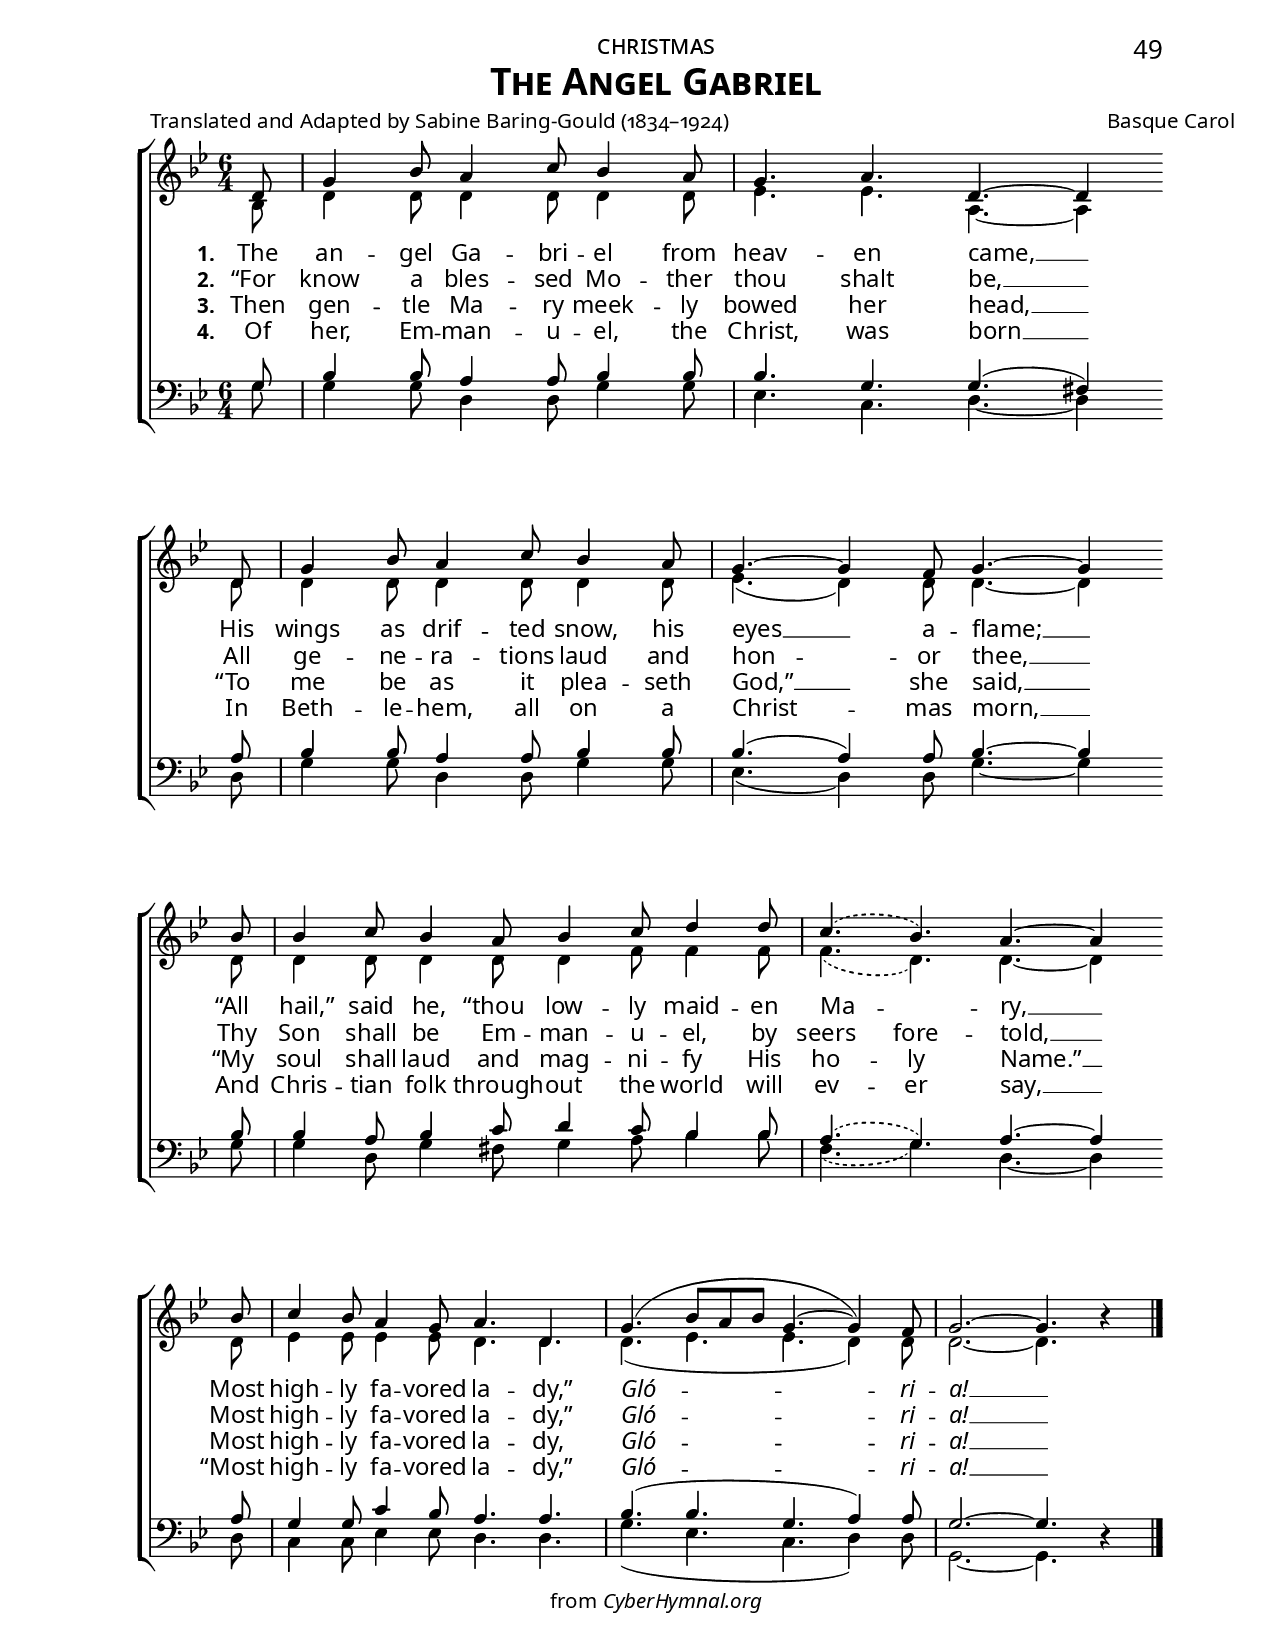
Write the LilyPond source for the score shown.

\version "2.14.2"
\include "util.ly"
\header {
  title = \markup{\override #'(font-name . "Garamond Premier Pro Semibold"){ \abs-fontsize #18 \smallCapsOldStyle"The Angel Gabriel"}}
  poet = \markup\oldStyleNum"Translated and Adapted by Sabine Baring-Gould (1834–1924)"
  composer = \markup\oldStyleNum"Basque Carol"
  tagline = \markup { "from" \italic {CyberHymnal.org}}
}
\paper {
  %print-all-headers = ##t
  paper-height = 11\in
  paper-width = 8.5\in
  indent = 0\in
  %system-system-spacing = #'((basic-distance . 10) (padding . 0))
  %system-system-spacing =
  %  #'((basic-distance . 0)
  %     (minimum-distance . 0)
  %     (padding . -0.35)
  %     (stretchability . 100))
  ragged-last-bottom = ##f
  ragged-bottom = ##f
  two-sided = ##t
  inner-margin = 1\in
  outer-margin = 0.75\in
  top-margin = 0.26\in
  bottom-margin = 0.25\in
  first-page-number = #049
  print-first-page-number = ##t
  headerLine = \markup{\override #'(font-name . "Garamond Premier Pro") \smallCapsOldStyle"christmas"}
  oddHeaderMarkup = \markup\fill-line{
     \override #'(font-name . "Garamond Premier Pro")\abs-fontsize #12.5
     \combine 
        \fill-line{"" \on-the-fly #print-page-number-check-first
        \oldStylePageNum""
        }
        \fill-line{\headerLine}
  }
  evenHeaderMarkup = \markup {
     \override #'(font-name . "Garamond Premier Pro")\abs-fontsize #12.5
     \combine
        \on-the-fly #print-page-number-check-first
        \oldStylePageNum""
        \fill-line{\headerLine}
  }
}
#(set-global-staff-size 18) \paper{ #(define fonts (make-pango-font-tree "Garamond Premier Pro" "Garamond Premier Pro" "Garamond Premier Pro" (/ 18 20))) }
global = {
  \key bes \major
  \time 6/4
}

sopMusic = \relative c' {
  \partial 8 d8 |
  \partial 8*9 g4 bes8 a4 c8 bes4 a8 |
  g4. a d,~ d4 \bar""\break d8 |
  
  \partial 8*9 g4 bes8 a4 c8 bes4 a8 |
  g4.~ g4 f8 g4.~ g4 \bar""\break bes8 |
  
  bes4 c8 bes4 a8 bes4 c8 d4 d8 |
  \slurDashed c4.( bes) \slurSolid a4.~ a4 \bar""\break bes8 |
  
  c4 bes8 a4 g8 a4. d, |
  g4.( bes8[ a bes] g4.~ g4) f8 |
  \partial 8*11 g2.~ g4. bes4\rest \bar "|."
}
sopWords = \lyricmode {
  
}

altoMusic = \relative c' {
  bes8 |
  d4 d8 d4 d8 d4 d8 |
  ees4. ees a,~ a4 d8 |
  
  d4 d8 d4 d8 d4 d8 |
  ees4.( d4) d8 d4.~ d4 d8 |
  
  d4 d8 d4 d8 d4 f8 f4 f8 |
  \slurDashed f4.( d) \slurSolid d4.~ d4 d8 |
  
  ees4 ees8 ees4 ees8 d4. d4. |
  d4.( ees ees d4) d8 |
  d2.~ d4. s4 \bar "|."
}
altoWords = \lyricmode {
  \dropLyricsV
  \set stanza = #"1. "
  The an -- gel Ga -- bri -- el from heav -- en came, __
  His wings as drif -- ted snow, his eyes __ a -- flame; __
  “All hail,” said he, “thou low -- ly maid -- en Ma -- ry, __
  Most high -- ly fa -- vored la -- dy,”
  \markup\italic Gló -- \markup\italic ri -- \markup\italic a! __
}
altoWordsII = \lyricmode {
  \dropLyricsV
  \set stanza = #"2. "
  “For know a bles -- sed Mo -- ther thou shalt be, __
  All ge -- ne -- ra -- tions laud and hon -- or thee, __
  Thy Son shall be Em -- man -- u -- el, by
  \set ignoreMelismata = ##t
  seers fore -- 
  \unset ignoreMelismata
  told, __
  Most high -- ly fa -- vored la -- dy,”
  \markup\italic Gló -- \markup\italic ri -- \markup\italic a! __
}
altoWordsIII = \lyricmode {
  \dropLyricsV
  \set stanza = #"3. "
  Then gen -- tle Ma -- ry meek -- ly bowed her head, __
  “To me be as it plea -- seth God,” __ she said, __
  “My soul shall laud and mag -- ni -- fy His
  \set ignoreMelismata = ##t
  ho -- ly
  \unset ignoreMelismata
  Name.”
__
  Most high -- ly fa -- vored la -- dy,
  \markup\italic Gló -- \markup\italic ri -- \markup\italic a! __
}
altoWordsIV = \lyricmode {
  \dropLyricsV
  \set stanza = #"4. "
  Of her, Em -- man -- u -- el, the Christ, was born __
  In Beth -- le -- hem, all on a Christ -- mas morn, __
  And Chris -- tian folk through -- out the world will
  \set ignoreMelismata = ##t
  ev -- er
  \unset ignoreMelismata
  say, __
  “Most high -- ly fa -- vored la -- dy,”
  \markup\italic Gló -- \markup\italic ri -- \markup\italic a! __
}

tenorMusic = \relative c' {
  g8 |
  bes4 bes8 a4 a8 bes4 bes8 |
  bes4. g g( fis4) a8 |
  
  bes4 bes8 a4 a8 bes4 bes8 |
  bes4.( a4) a8 bes4.~ bes4 bes8 |
  
  bes4 a8 bes4 c8 d4 c8 bes4 bes8 |
  \slurDashed a4.( g) \slurSolid a~ a4 a8 |
  
  g4 g8 c4 bes8 a4. a |
  bes4.( bes g a4) a8 |
  g2.~ g4. d4\rest \bar "|."
}
tenorWords = \lyricmode {

}

bassMusic = \relative c' {
  g8 |
  g4 g8 d4 d8 g4 g8 |
  ees4. c d~ d4 d8 |
  
  g4 g8 d4 d8 g4 g8 |
  ees4.( d4) d8 g4.~ g4 g8 |
  
  g4 d8 g4 fis8 g4 a8 bes4 bes8 |
  \slurDashed f4.( g) \slurSolid d4.~ d4 d8 |
  
  c4 c8 ees4 ees8 d4. d |
  g( ees c d4) d8 |
  g,2.~ g4. s4 \bar "|."
}
bassWords = \lyricmode {

}

\score {
  <<
   \new ChoirStaff <<
    \new Staff = women <<
      \new Voice = "sopranos" { \voiceOne << \global \sopMusic >> }
      \new Voice = "altos" { \voiceTwo << \global \altoMusic >> }
    >>
    \new Lyrics \with { alignAboveContext = #"women" \override VerticalAxisGroup #'nonstaff-relatedstaff-spacing = #'((basic-distance . 1))} \lyricsto "sopranos" \sopWords
    \new Lyrics = "altosIV"  \with { alignBelowContext = #"women" } \lyricsto "sopranos" \altoWordsIV
    \new Lyrics = "altosIII"  \with { alignBelowContext = #"women" } \lyricsto "sopranos" \altoWordsIII
    \new Lyrics = "altosII"  \with { alignBelowContext = #"women" } \lyricsto "sopranos" \altoWordsII
    \new Lyrics = "altos"  \with { alignBelowContext = #"women" } \lyricsto "sopranos" \altoWords
   \new Staff = men <<
      \clef bass
      \new Voice = "tenors" { \voiceOne << \global \tenorMusic >> }
      \new Voice = "basses" { \voiceTwo << \global \bassMusic >> }
    >>
    \new Lyrics \with { alignAboveContext = #"men" \override VerticalAxisGroup #'nonstaff-relatedstaff-spacing = #'((basic-distance . 1)) } \lyricsto "tenors" \tenorWords
    \new Lyrics \with { alignBelowContext = #"men" \override VerticalAxisGroup #'nonstaff-relatedstaff-spacing = #'((basic-distance . 1)) } \lyricsto "basses" \bassWords
  >>
%    \new PianoStaff << \new Staff { \new Voice { \pianoRH } } \new Staff { \clef "bass" \pianoLH } >>
  >>
  \layout {
  \context {
    \Lyrics
    \override LyricText #'font-size = #1.3
  }
    \context {
      \Score
      %\override SpacingSpanner #'base-shortest-duration = #(ly:make-moment 1 8)
      %\override SpacingSpanner #'common-shortest-duration = #(ly:make-moment 1 4)
    }
    \context {
      % Remove all empty staves
      % \Staff \RemoveEmptyStaves \override VerticalAxisGroup #'remove-first = ##t
    }
    \context {
      \Lyrics
      \override LyricText #'X-offset = #center-on-word
    }
  }
}

